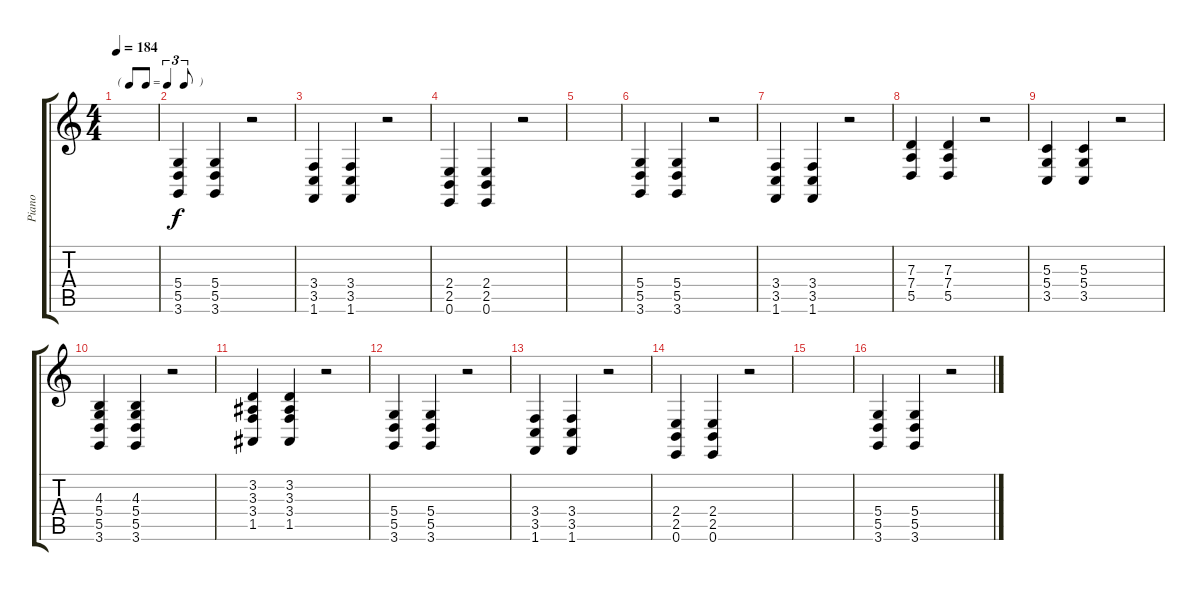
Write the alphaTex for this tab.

\track ("Piano" "Piano") {instrument acousticgrandpiano}
\staff {score tabs}
\tuning (E4 B3 G3 D3 A2 E2) {hide}
\ts (4 4)
\tf triplet8th
\tempo 184
\clef g2
\ks c
|
(5.4 5.5 3.6).4 (5.4 5.5 3.6).4 r.2 |
(3.4 3.5 1.6).4 (3.4 3.5 1.6).4 r.2 |
(2.4 2.5 0.6).4 (2.4 2.5 0.6).4 r.2 |
|
(5.4 5.5 3.6).4 (5.4 5.5 3.6).4 r.2 |
(3.4 3.5 1.6).4 (3.4 3.5 1.6).4 r.2 |
(7.3 7.4 5.5).4 (7.3 7.4 5.5).4 r.2 |
(5.3 5.4 3.5).4 (5.3 5.4 3.5).4 r.2 |
(4.3 5.4 5.5 3.6).4 (4.3 5.4 5.5 3.6).4 r.2 |
(3.2 3.3 3.4 1.5).4 (3.2 3.3 3.4 1.5).4 r.2 |
(5.4 5.5 3.6).4 (5.4 5.5 3.6).4 r.2 |
(3.4 3.5 1.6).4 (3.4 3.5 1.6).4 r.2 |
(2.4 2.5 0.6).4 (2.4 2.5 0.6).4 r.2 |
|
(5.4 5.5 3.6).4 (5.4 5.5 3.6).4 r.2
